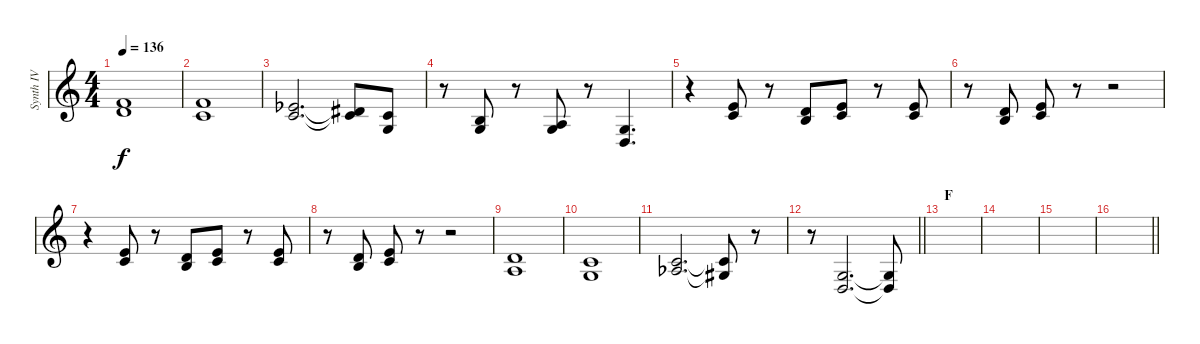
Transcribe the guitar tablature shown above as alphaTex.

\track ("Synth IV" "Synth IV") {instrument pad7halo}
\staff {score}
\tuning (E4 B3 G3 D3 A2 D2) {hide}
\ts (4 4)
\tempo 136
\clef g2
\ks c
(1.1 3.2).1{dy f} |
(1.1 1.2).1 |
(1.2 8.3{acc b}).2{d} (1.2{t} 8.3{t}).8 (1.2 0.3).8 |
r.8 (0.2 0.3).8 r.8 (2.3 5.4).8 r.8 (0.3 0.4).4{d} |
r.4 (0.1 1.2).8 r.8 (3.2 4.3).8 (0.1 1.2).8 r.8 (0.1 1.2).8 |
r.8 (3.2 4.3).8 (0.1 1.2).8 r.8 r.2 |
r.4 (0.1 1.2).8 r.8 (3.2 4.3).8 (0.1 1.2).8 r.8 (0.1 1.2).8 |
r.8 (3.2 4.3).8 (0.1 1.2).8 r.8 r.2 |
(3.2 2.3).1 |
(1.2 0.3).1 |
(1.2 1.3{acc b}).2{d} (1.2{t} 1.3{t}).8 r.8 |
\barLineRight lightlight
r.8 (0.3 0.4).2{d} (0.3{t} 0.4{t}).8 |
\section ("" "F")
|
|
|
\barLineRight lightlight
